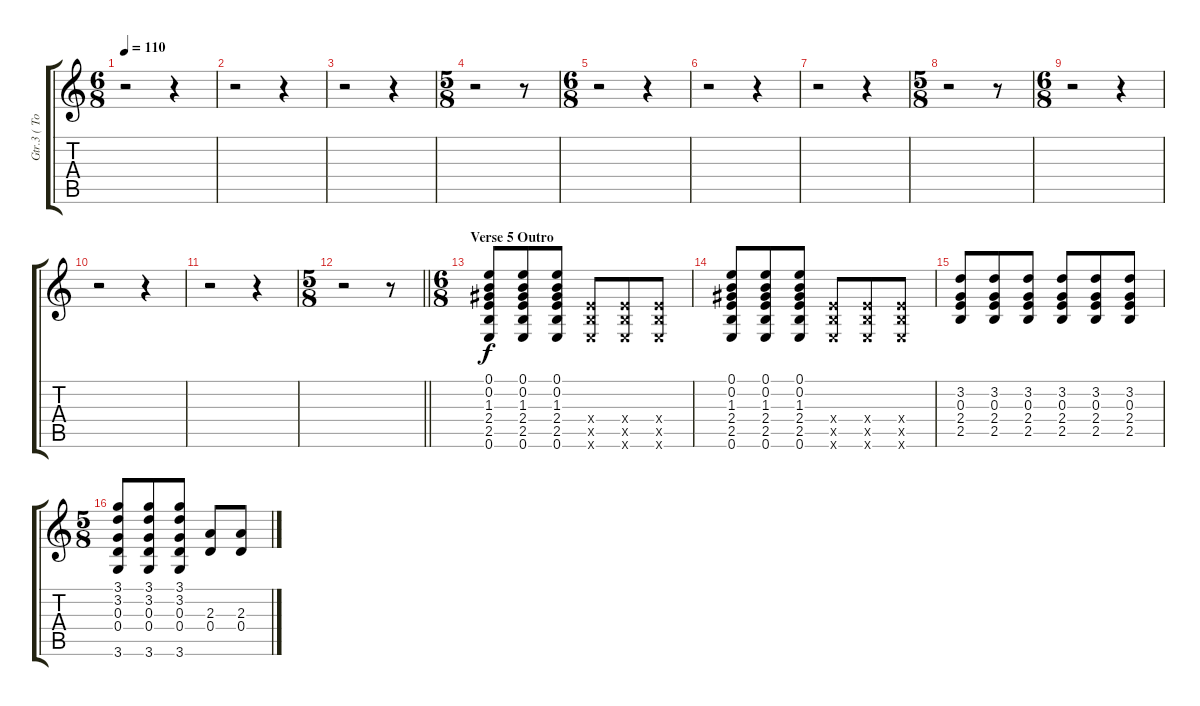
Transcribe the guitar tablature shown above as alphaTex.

\track ("Gtr.3 ( Tom Yorke )" "Gtr.3 ( To") {instrument distortionguitar}
\staff {score tabs}
\tuning (E4 B3 G3 D3 A2 E2) {hide}
\ts (6 8)
\tempo 110
\clef g2
\ks c
r.2{dy fff} r.4 |
r.2 r.4 |
r.2 r.4 |
\ts (5 8)
r.2 r.8 |
\ts (6 8)
r.2 r.4 |
r.2 r.4 |
r.2 r.4 |
\ts (5 8)
r.2 r.8 |
\ts (6 8)
r.2 r.4 |
r.2 r.4 |
r.2 r.4 |
\ts (5 8)
\barLineRight lightlight
r.2 r.8 |
\ts (6 8)
\section ("" "Verse 5 Outro")
(0.1 0.2 1.3 2.4 2.5 0.6).8{dy f} (0.1 0.2 1.3 2.4 2.5 0.6).8 (0.1 0.2 1.3 2.4 2.5 0.6).8 (2.4{x} 2.5{x} 0.6{x}).8 (2.4{x} 2.5{x} 0.6{x}).8 (2.4{x} 2.5{x} 0.6{x}).8 |
(0.1 0.2 1.3 2.4 2.5 0.6).8 (0.1 0.2 1.3 2.4 2.5 0.6).8 (0.1 0.2 1.3 2.4 2.5 0.6).8 (2.4{x} 2.5{x} 0.6{x}).8 (2.4{x} 2.5{x} 0.6{x}).8 (2.4{x} 2.5{x} 0.6{x}).8 |
(3.2 0.3 2.4 2.5).8 (3.2 0.3 2.4 2.5).8 (3.2 0.3 2.4 2.5).8 (3.2 0.3 2.4 2.5).8 (3.2 0.3 2.4 2.5).8 (3.2 0.3 2.4 2.5).8 |
\ts (5 8)
(3.1 3.2 0.3 0.4 3.6).8 (3.1 3.2 0.3 0.4 3.6).8 (3.1 3.2 0.3 0.4 3.6).8 (2.3 0.4).8 (2.3 0.4).8
